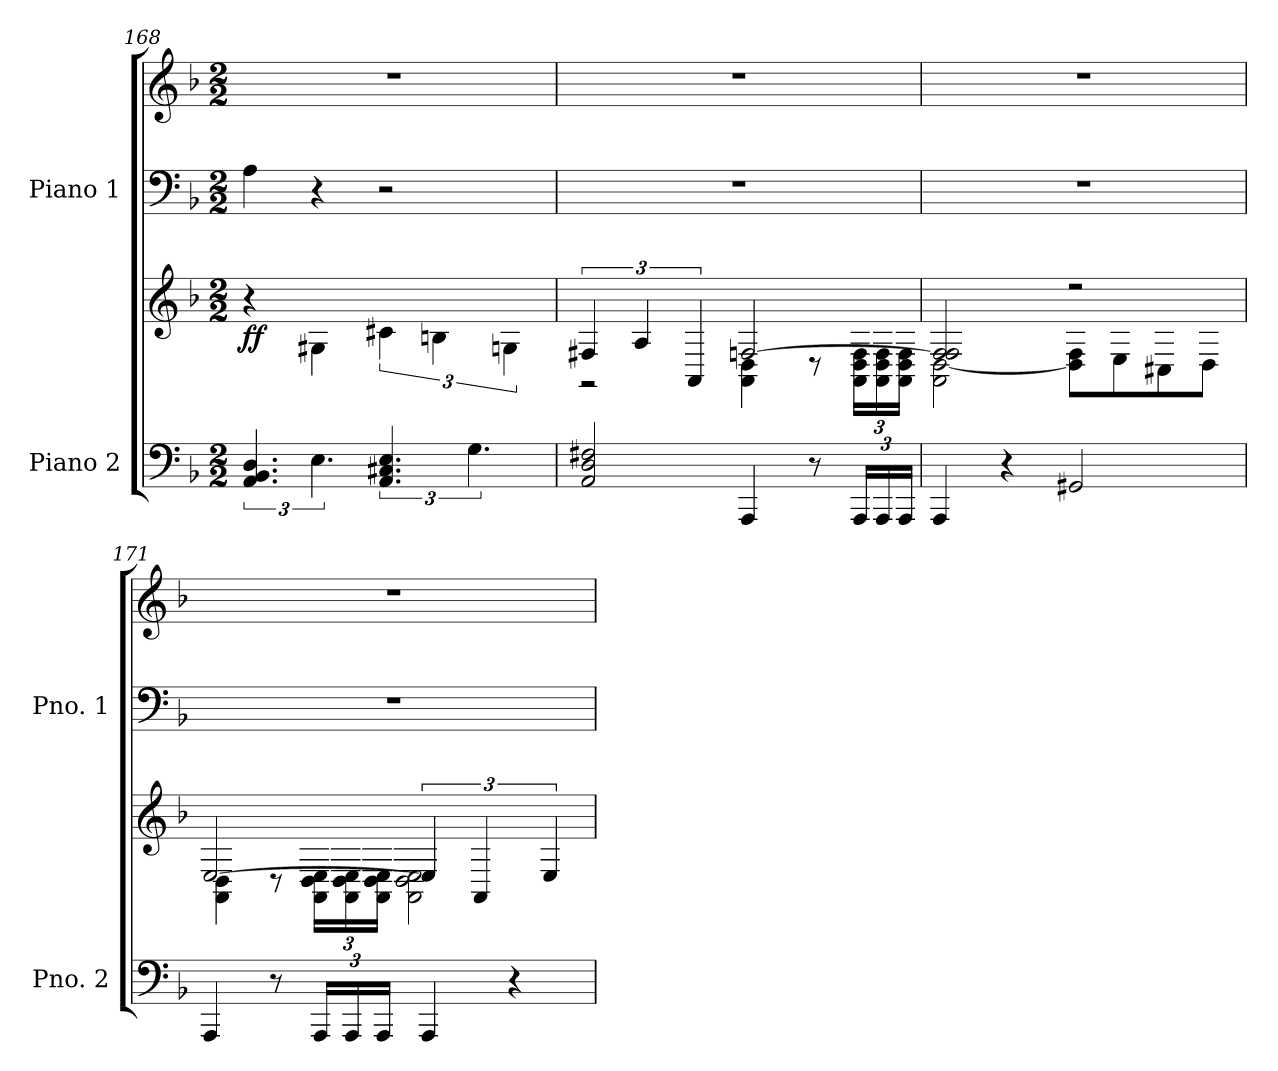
**kern	**kern	**dynam	**kern	**kern
*part2	*part2	*part2	*part1	*part1
*staff4	*staff3	*staff3/4	*staff2	*staff1
*I"Piano 2	*	*	*I"Piano 1	*
*I'Pno. 2	*	*	*I'Pno. 1	*
!!LO:LB:g=z
*clefF4	*clefG2	*	*clefF4	*clefG2
*k[b-]	*k[b-]	*	*k[b-]	*k[b-]
*M2/2	*M2/2	*	*M2/2	*M2/2
=168	=168	=168	=168	=168
!	!	!LO:DY:b	!	!
6.AA/ 6.BB-/ 6.D/	4r	ff	4A\	1r
6.E\	4G#X\	.	4r	.
6.AA/ 6.C#X/ 6.E/	6c#X\	.	2r	.
.	6Bn\	.	.	.
6.G\	.	.	.	.
.	6Gn\	.	.	.
=169	=169	=169	=169	=169
*	*^	*	*	*
2AA/ 2D/ 2F#X/	6F#X/	2r	.	1r	1r
.	6A/	.	.	.	.
.	6AA/	.	.	.	.
4AAA/	[2Fn/	4AA\ 4D\	.	.	.
8r	.	8r	.	.	.
*Xbrackettup	*	*Xbrackettup	*	*	*
24AAA/LL	.	24AA\ 24D\ 24F\LL	.	.	.
24AAA/	.	24AA\ 24D\ 24F\	.	.	.
24AAA/JJ	.	24AA\ 24D\ 24F\JJ	.	.	.
=170	=170	=170	=170	=170	=170
4AAA/	2F/] 2F/	2AA\ [2D\	.	1r	1r
4r	.	.	.	.	.
2GG#X/	2r	8D\] 8F\L	.	.	.
.	.	8E\	.	.	.
.	.	8C#X\	.	.	.
.	.	8D\J	.	.	.
=171	=171	=171	=171	=171	=171
4AAA/	[2E/	4AA\ 4D\	.	1r	1r
8r	.	8r	.	.	.
24AAA/LL	.	24AA\ 24D\ 24E\LL	.	.	.
24AAA/	.	24AA\ 24D\ 24E\	.	.	.
24AAA/JJ	.	24AA\ 24D\ 24E\JJ	.	.	.
*	*brackettup	*	*	*	*
4AAA/	6E/]	2AA\ 2D\ 2E\	.	.	.
.	6AA/	.	.	.	.
4r	.	.	.	.	.
.	6E/	.	.	.	.
*	*v	*v	*	*	*
=	=	=	=	=
*-	*-	*-	*-	*-
